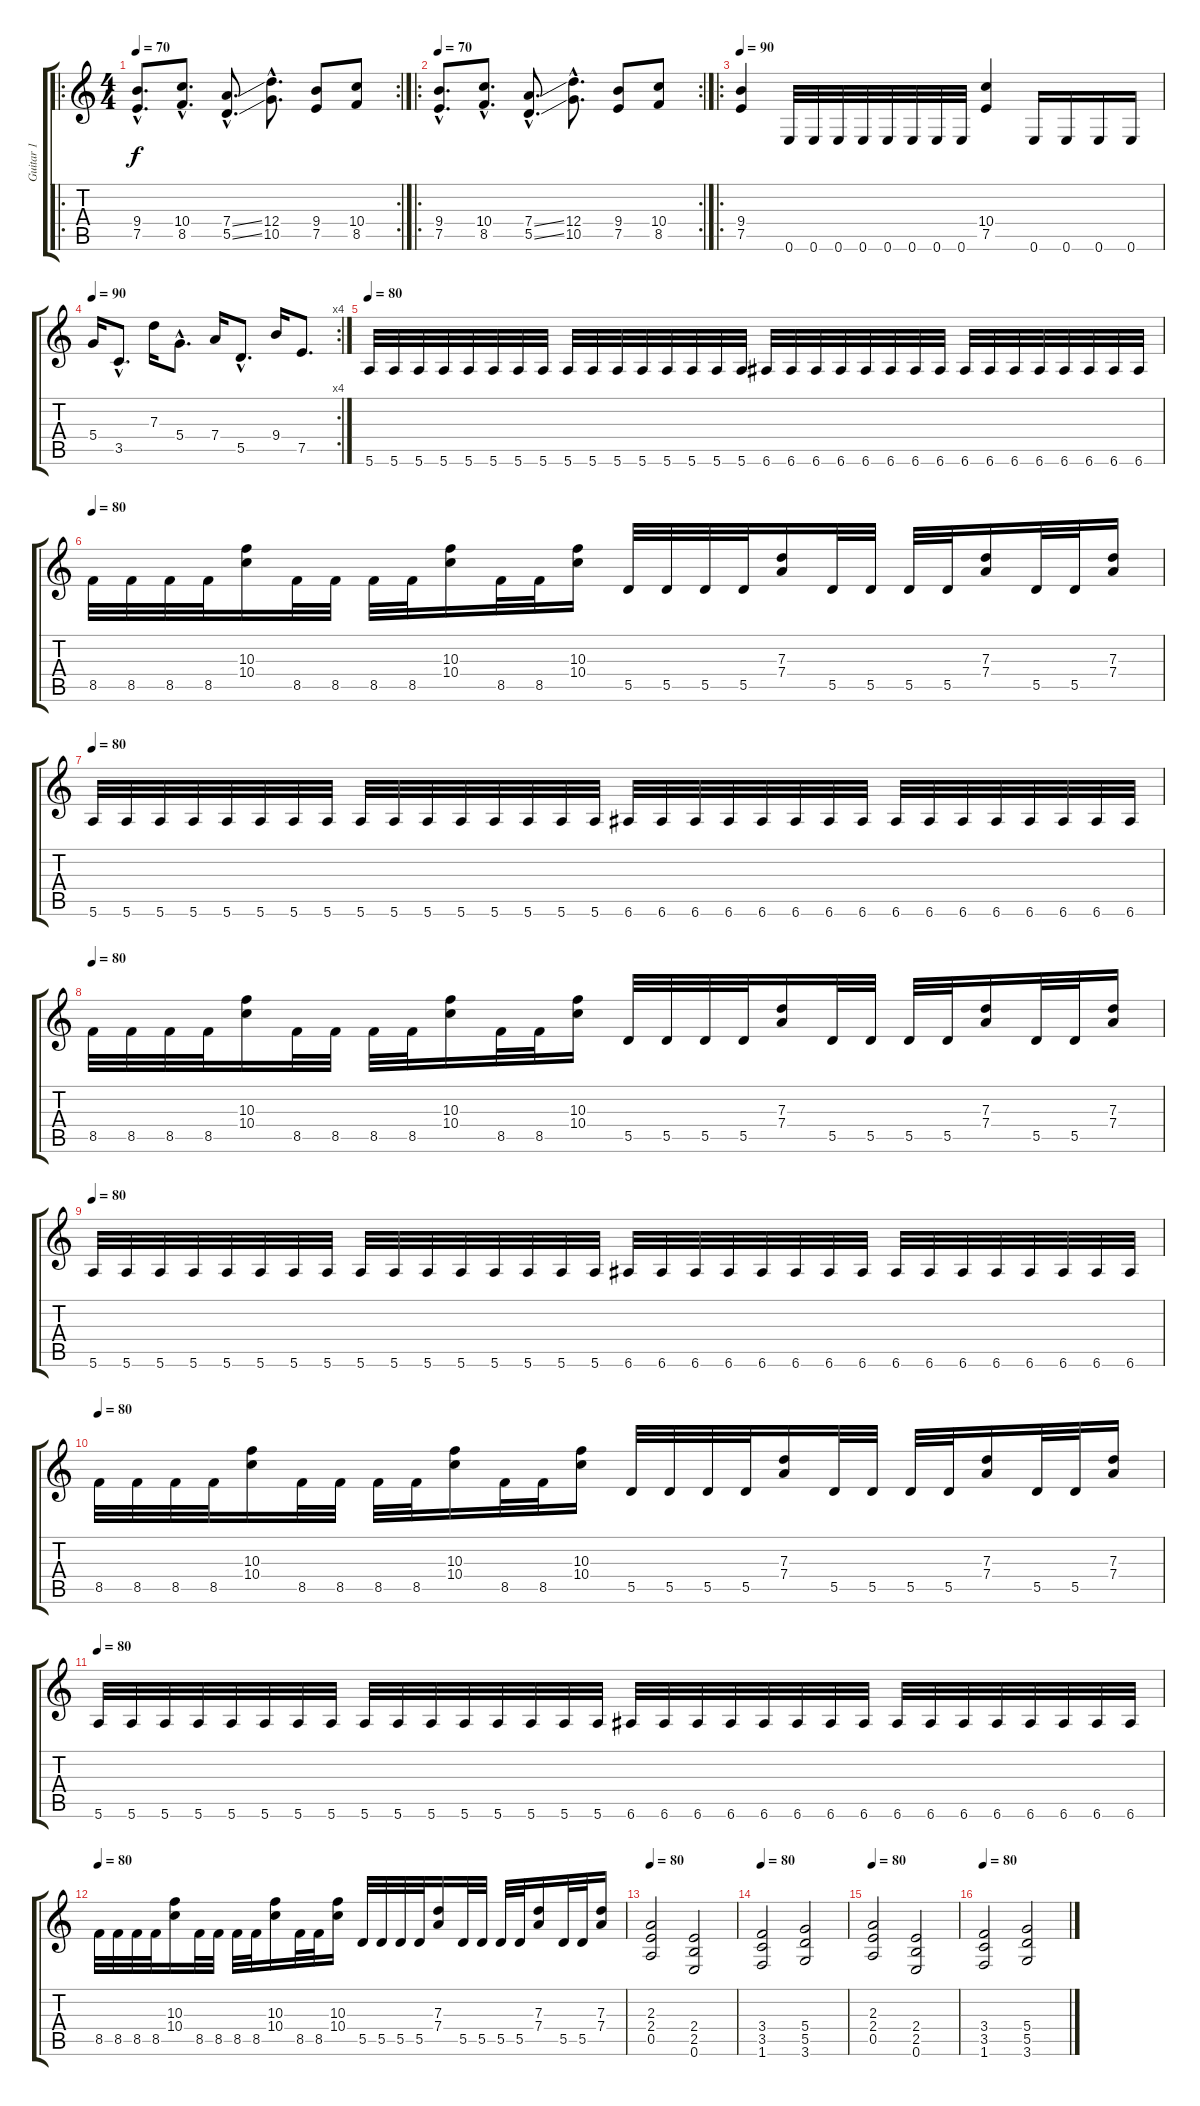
\track ("Guitar 1" "Guitar 1") {instrument distortionguitar}
\staff {score tabs}
\tuning (E4 B3 G3 D3 A2 E2) {hide}
\ro
\rc 2
\ts (4 4)
\tempo 70
\clef g2
\ks c
(9.4{hac} 7.5{hac}).8{d dy f} (10.4{hac} 8.5{hac}).8{d} (7.4{ss hac} 5.5{ss hac}).8{d} (12.4{hac} 10.5{hac}).8{d} (9.4 7.5).8 (10.4 8.5).8 |
\ro
\rc 2
\tempo 70
(9.4{hac} 7.5{hac}).8{d} (10.4{hac} 8.5{hac}).8{d} (7.4{ss hac} 5.5{ss hac}).8{d} (12.4{hac} 10.5{hac}).8{d} (9.4 7.5).8 (10.4 8.5).8 |
\ro
\tempo 90
(9.4 7.5).4 0.6.32 0.6.32 0.6.32 0.6.32 0.6.32 0.6.32 0.6.32 0.6.32 (10.4 7.5).4 0.6.16 0.6.16 0.6.16 0.6.16 |
\rc 4
\tempo 90
5.4.16 3.5{hac}.8{d} 7.3.16 5.4{hac}.8{d} 7.4.16 5.5{hac}.8{d} 9.4.16 7.5.8{d} |
\tempo 80
5.6.32 5.6.32 5.6.32 5.6.32 5.6.32 5.6.32 5.6.32 5.6.32 5.6.32 5.6.32 5.6.32 5.6.32 5.6.32 5.6.32 5.6.32 5.6.32 6.6.32 6.6.32 6.6.32 6.6.32 6.6.32 6.6.32 6.6.32 6.6.32 6.6.32 6.6.32 6.6.32 6.6.32 6.6.32 6.6.32 6.6.32 6.6.32 |
\tempo 80
8.5.32 8.5.32 8.5.32 8.5.32 (10.3 10.4).16 8.5.32 8.5.32 8.5.32 8.5.32 (10.3 10.4).16 8.5.32 8.5.32 (10.3 10.4).16 5.5.32 5.5.32 5.5.32 5.5.32 (7.3 7.4).16 5.5.32 5.5.32 5.5.32 5.5.32 (7.3 7.4).16 5.5.32 5.5.32 (7.3 7.4).16 |
\tempo 80
5.6.32 5.6.32 5.6.32 5.6.32 5.6.32 5.6.32 5.6.32 5.6.32 5.6.32 5.6.32 5.6.32 5.6.32 5.6.32 5.6.32 5.6.32 5.6.32 6.6.32 6.6.32 6.6.32 6.6.32 6.6.32 6.6.32 6.6.32 6.6.32 6.6.32 6.6.32 6.6.32 6.6.32 6.6.32 6.6.32 6.6.32 6.6.32 |
\tempo 80
8.5.32 8.5.32 8.5.32 8.5.32 (10.3 10.4).16 8.5.32 8.5.32 8.5.32 8.5.32 (10.3 10.4).16 8.5.32 8.5.32 (10.3 10.4).16 5.5.32 5.5.32 5.5.32 5.5.32 (7.3 7.4).16 5.5.32 5.5.32 5.5.32 5.5.32 (7.3 7.4).16 5.5.32 5.5.32 (7.3 7.4).16 |
\tempo 80
5.6.32 5.6.32 5.6.32 5.6.32 5.6.32 5.6.32 5.6.32 5.6.32 5.6.32 5.6.32 5.6.32 5.6.32 5.6.32 5.6.32 5.6.32 5.6.32 6.6.32 6.6.32 6.6.32 6.6.32 6.6.32 6.6.32 6.6.32 6.6.32 6.6.32 6.6.32 6.6.32 6.6.32 6.6.32 6.6.32 6.6.32 6.6.32 |
\tempo 80
8.5.32 8.5.32 8.5.32 8.5.32 (10.3 10.4).16 8.5.32 8.5.32 8.5.32 8.5.32 (10.3 10.4).16 8.5.32 8.5.32 (10.3 10.4).16 5.5.32 5.5.32 5.5.32 5.5.32 (7.3 7.4).16 5.5.32 5.5.32 5.5.32 5.5.32 (7.3 7.4).16 5.5.32 5.5.32 (7.3 7.4).16 |
\tempo 80
5.6.32 5.6.32 5.6.32 5.6.32 5.6.32 5.6.32 5.6.32 5.6.32 5.6.32 5.6.32 5.6.32 5.6.32 5.6.32 5.6.32 5.6.32 5.6.32 6.6.32 6.6.32 6.6.32 6.6.32 6.6.32 6.6.32 6.6.32 6.6.32 6.6.32 6.6.32 6.6.32 6.6.32 6.6.32 6.6.32 6.6.32 6.6.32 |
\tempo 80
8.5.32 8.5.32 8.5.32 8.5.32 (10.3 10.4).16 8.5.32 8.5.32 8.5.32 8.5.32 (10.3 10.4).16 8.5.32 8.5.32 (10.3 10.4).16 5.5.32 5.5.32 5.5.32 5.5.32 (7.3 7.4).16 5.5.32 5.5.32 5.5.32 5.5.32 (7.3 7.4).16 5.5.32 5.5.32 (7.3 7.4).16 |
\tempo 80
(2.3 2.4 0.5).2 (2.4 2.5 0.6).2 |
\tempo 80
(3.4 3.5 1.6).2 (5.4 5.5 3.6).2 |
\tempo 80
(2.3 2.4 0.5).2 (2.4 2.5 0.6).2 |
\tempo 80
(3.4 3.5 1.6).2 (5.4 5.5 3.6).2
